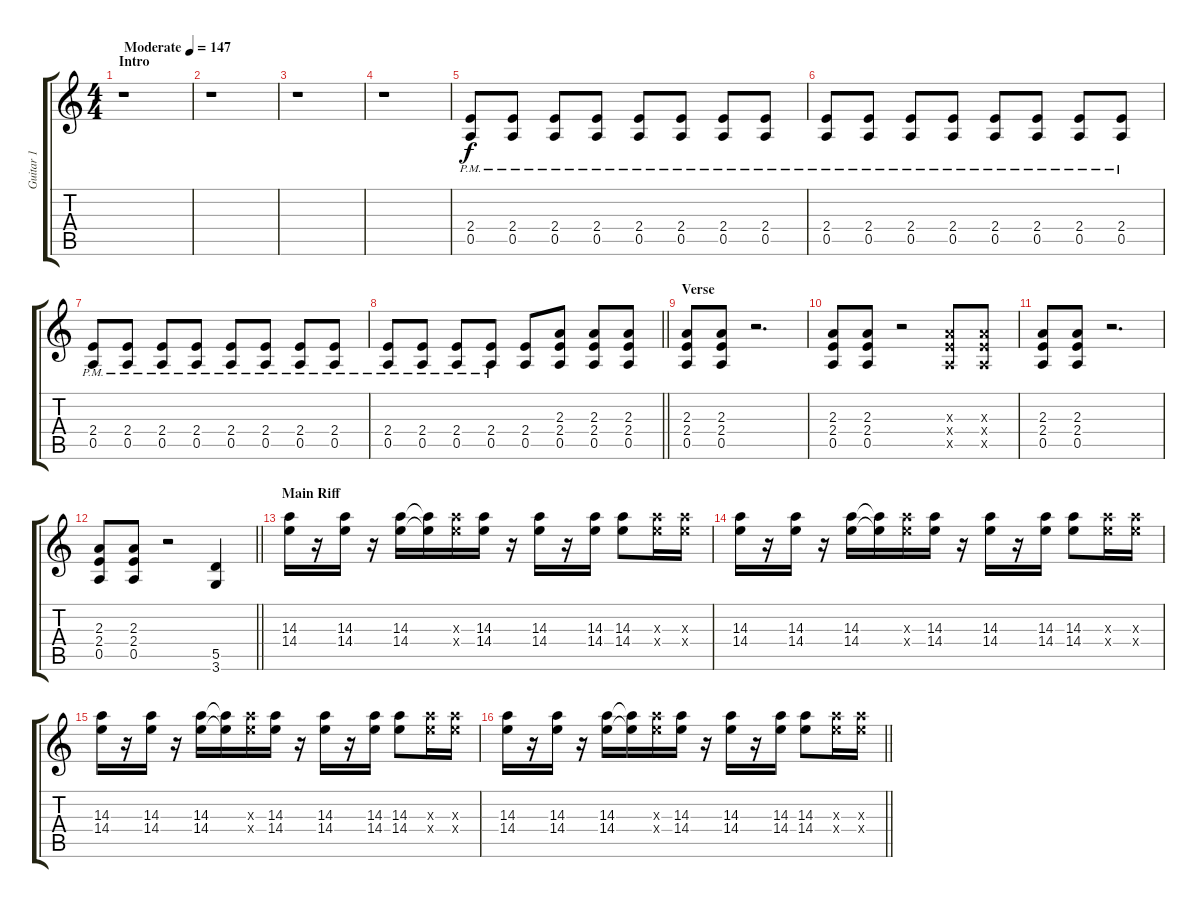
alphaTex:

\track ("Guitar 1" "Guitar 1") {instrument overdrivenguitar}
\staff {score tabs}
\tuning (E4 B3 G3 D3 A2 E2) {hide}
\ts (4 4)
\section ("" "Intro")
\tempo (147 "Moderate")
\clef g2
\ks c
r.1{dy f instrument overdrivenguitar} |
r.1 |
r.1 |
r.1 |
(2.4{pm} 0.5{pm}).8 (2.4{pm} 0.5{pm}).8 (2.4{pm} 0.5{pm}).8 (2.4{pm} 0.5{pm}).8 (2.4{pm} 0.5{pm}).8 (2.4{pm} 0.5{pm}).8 (2.4{pm} 0.5{pm}).8 (2.4{pm} 0.5{pm}).8 |
(2.4{pm} 0.5{pm}).8 (2.4{pm} 0.5{pm}).8 (2.4{pm} 0.5{pm}).8 (2.4{pm} 0.5{pm}).8 (2.4{pm} 0.5{pm}).8 (2.4{pm} 0.5{pm}).8 (2.4{pm} 0.5{pm}).8 (2.4{pm} 0.5{pm}).8 |
(2.4{pm} 0.5{pm}).8 (2.4{pm} 0.5{pm}).8 (2.4{pm} 0.5{pm}).8 (2.4{pm} 0.5{pm}).8 (2.4{pm} 0.5{pm}).8 (2.4{pm} 0.5{pm}).8 (2.4{pm} 0.5{pm}).8 (2.4{pm} 0.5{pm}).8 |
\barLineRight lightlight
(2.4{pm} 0.5{pm}).8 (2.4{pm} 0.5{pm}).8 (2.4{pm} 0.5{pm}).8 (2.4 0.5{pm}).8 (2.4 0.5).8 (2.3 2.4 0.5).8 (2.3 2.4 0.5).8 (2.3 2.4 0.5).8 |
\section ("" "Verse")
(2.3 2.4 0.5).8 (2.3 2.4 0.5).8 r.2{d} |
(2.3 2.4 0.5).8 (2.3 2.4 0.5).8 r.2 (2.3{x} 2.4{x} 0.5{x}).8 (2.3{x} 2.4{x} 0.5{x}).8 |
(2.3 2.4 0.5).8 (2.3 2.4 0.5).8 r.2{d} |
\barLineRight lightlight
(2.3 2.4 0.5).8 (2.3 2.4 0.5).8 r.2 (5.5 3.6).4 |
\section ("" "Main Riff")
(14.3 14.4).16 r.16 (14.3 14.4).16 r.16 (14.3 14.4).16 (14.3{t} 14.4{t}).16 (14.3{x} 14.4{x}).16 (14.3 14.4).16 r.16 (14.3 14.4).16 r.16 (14.3 14.4).16 (14.3 14.4).8 (14.3{x} 14.4{x}).16 (14.3{x} 14.4{x}).16 |
(14.3 14.4).16 r.16 (14.3 14.4).16 r.16 (14.3 14.4).16 (14.3{t} 14.4{t}).16 (14.3{x} 14.4{x}).16 (14.3 14.4).16 r.16 (14.3 14.4).16 r.16 (14.3 14.4).16 (14.3 14.4).8 (14.3{x} 14.4{x}).16 (14.3{x} 14.4{x}).16 |
(14.3 14.4).16 r.16 (14.3 14.4).16 r.16 (14.3 14.4).16 (14.3{t} 14.4{t}).16 (14.3{x} 14.4{x}).16 (14.3 14.4).16 r.16 (14.3 14.4).16 r.16 (14.3 14.4).16 (14.3 14.4).8 (14.3{x} 14.4{x}).16 (14.3{x} 14.4{x}).16 |
\barLineRight lightlight
(14.3 14.4).16 r.16 (14.3 14.4).16 r.16 (14.3 14.4).16 (14.3{t} 14.4{t}).16 (14.3{x} 14.4{x}).16 (14.3 14.4).16 r.16 (14.3 14.4).16 r.16 (14.3 14.4).16 (14.3 14.4).8 (14.3{x} 14.4{x}).16 (14.3{x} 14.4{x}).16
